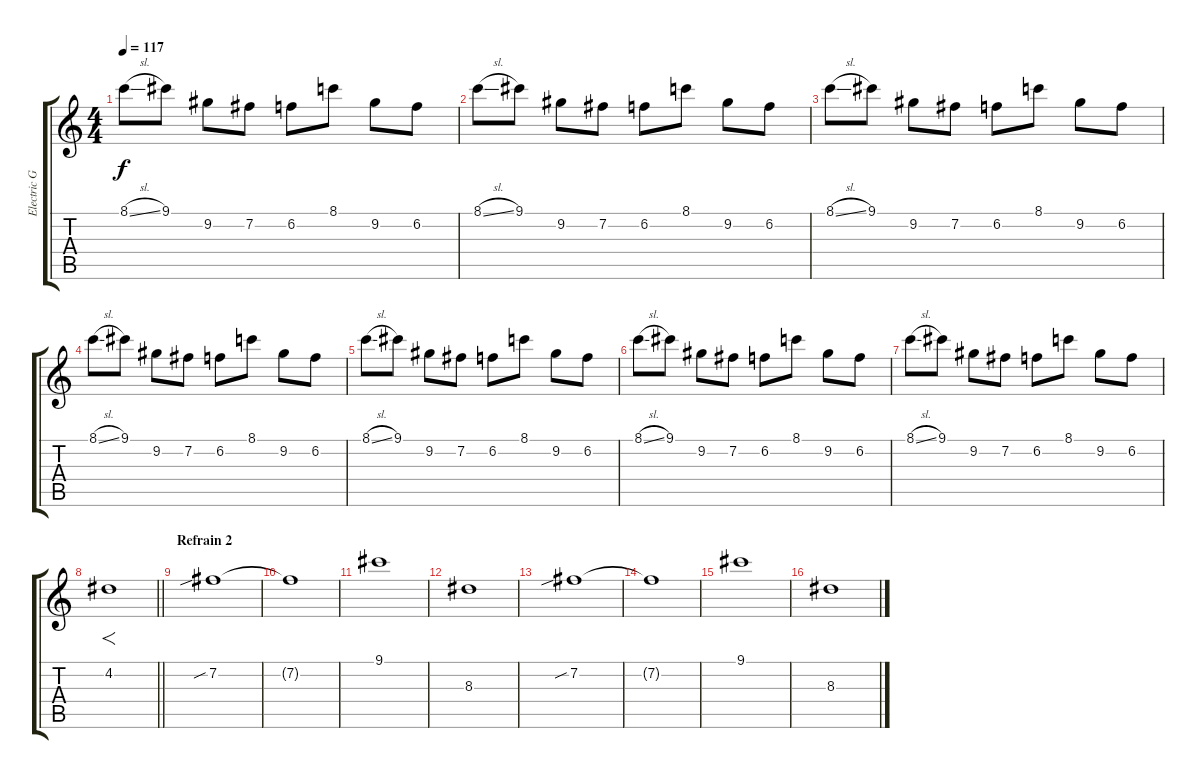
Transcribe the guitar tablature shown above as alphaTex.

\track ("Electric Guitar" "Electric G") {instrument overdrivenguitar}
\staff {score tabs}
\tuning (E4 B3 G3 D3 A2 E2) {hide}
\ts (4 4)
\tempo 117
\clef g2
\ks c
8.1{sl}.8{dy f} 9.1.8 9.2.8 7.2.8 6.2.8 8.1.8 9.2.8 6.2.8 |
8.1{sl}.8 9.1.8 9.2.8 7.2.8 6.2.8 8.1.8 9.2.8 6.2.8 |
8.1{sl}.8 9.1.8 9.2.8 7.2.8 6.2.8 8.1.8 9.2.8 6.2.8 |
8.1{sl}.8 9.1.8 9.2.8 7.2.8 6.2.8 8.1.8 9.2.8 6.2.8 |
8.1{sl}.8 9.1.8 9.2.8 7.2.8 6.2.8 8.1.8 9.2.8 6.2.8 |
8.1{sl}.8 9.1.8 9.2.8 7.2.8 6.2.8 8.1.8 9.2.8 6.2.8 |
8.1{sl}.8 9.1.8 9.2.8 7.2.8 6.2.8 8.1.8 9.2.8 6.2.8 |
\barLineRight lightlight
4.2.1{f} |
\section ("" "Refrain 2")
7.2{sib}.1{volume 10} |
7.2{t}.1 |
9.1.1 |
8.3.1 |
7.2{sib}.1 |
7.2{t}.1 |
9.1.1 |
8.3.1
